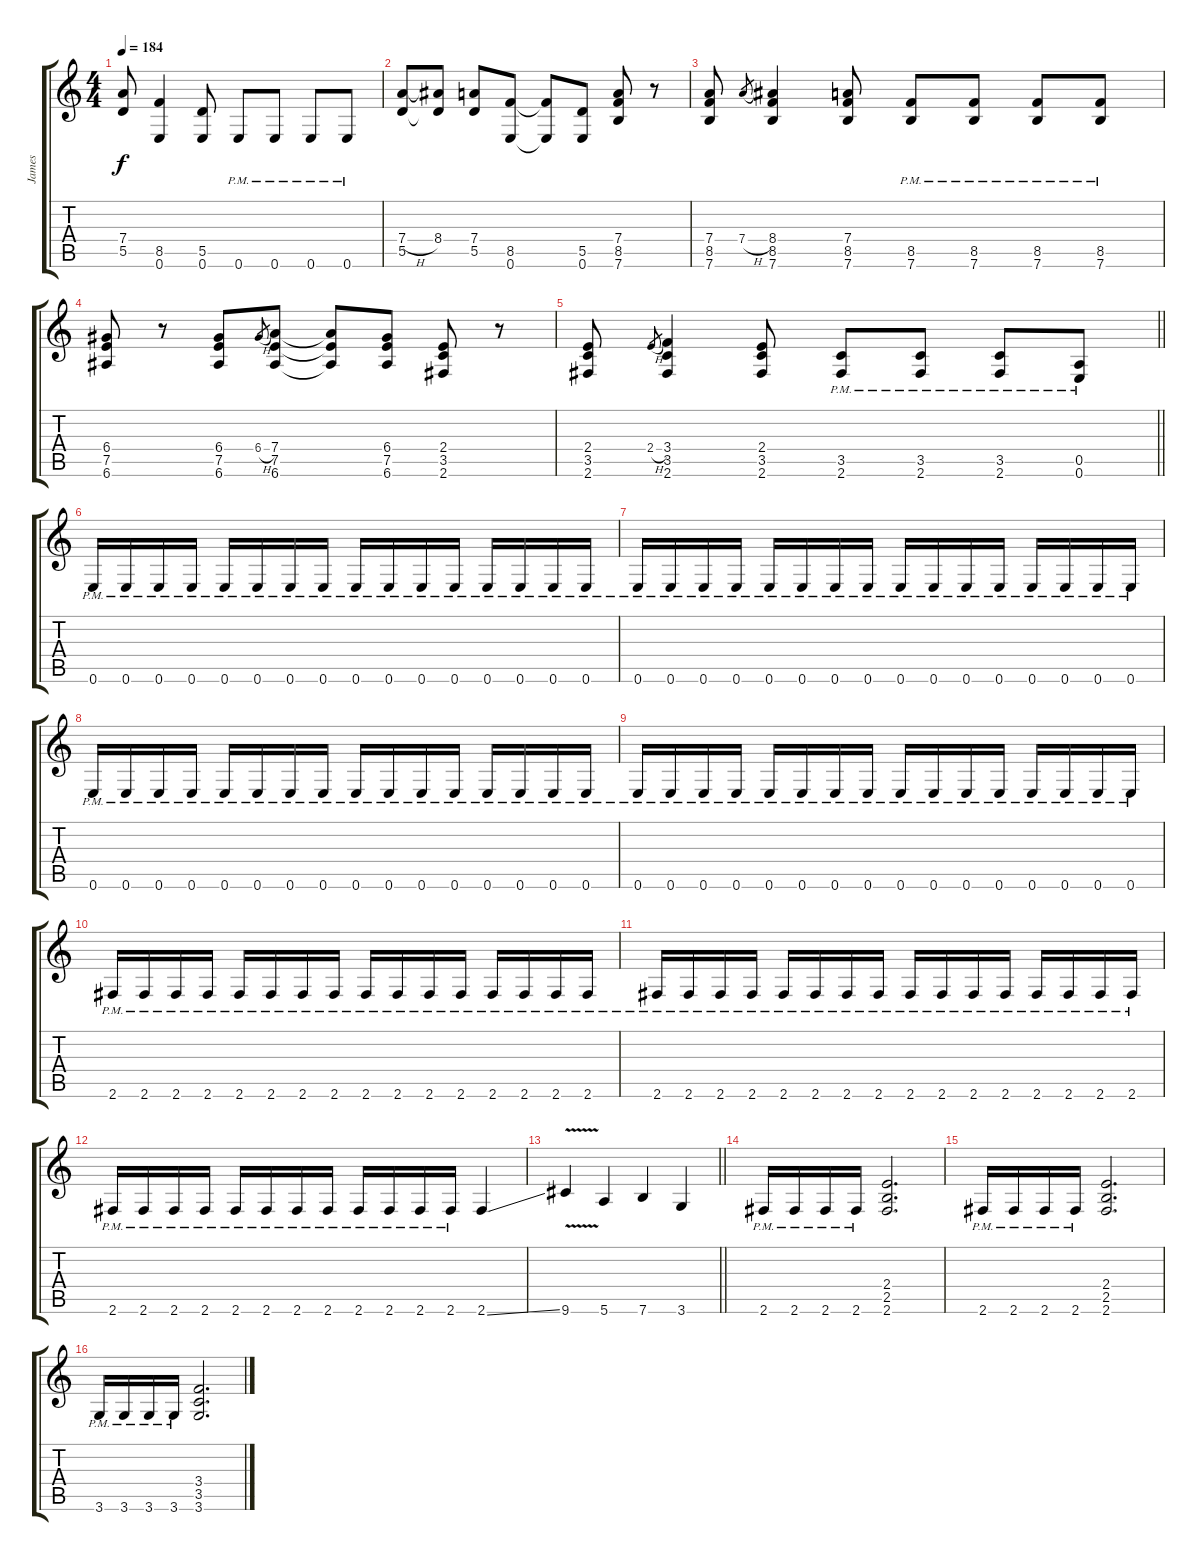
\track ("James" "James") {instrument distortionguitar}
\staff {score tabs}
\tuning (E4 B3 G3 D3 A2 E2) {hide}
\ts (4 4)
\tempo 184
\clef g2
\ks c
(7.4 5.5).8{dy f} (8.5 0.6).4 (5.5 0.6).8 0.6{pm}.8 0.6{pm}.8 0.6{pm}.8 0.6{pm}.8 |
(7.4{h} 5.5).8 (8.4 5.5{t}).8 (7.4 5.5).8 (8.5 0.6).8 (8.5{t} 0.6{t}).8 (5.5 0.6).8 (7.4 8.5 7.6).8 r.8 |
(7.4 8.5 7.6).8 7.4{h}.8{gr} (8.4 8.5 7.6).4 (7.4 8.5 7.6).8 (8.5{pm} 7.6{pm}).8 (8.5{pm} 7.6{pm}).8 (8.5{pm} 7.6{pm}).8 (8.5{pm} 7.6{pm}).8 |
(6.4 7.5 6.6).8 r.8 (6.4 7.5 6.6).8 6.4{h}.8{gr} (7.4 7.5 6.6).8 (7.4{t} 7.5{t} 6.6{t}).8 (6.4 7.5 6.6).8 (2.4 3.5 2.6).8 r.8 |
\barLineRight lightlight
(2.4 3.5 2.6).8 2.4{h}.8{gr} (3.4 3.5 2.6).4 (2.4 3.5 2.6).8 (3.5{pm} 2.6{pm}).8 (3.5{pm} 2.6{pm}).8 (3.5{pm} 2.6{pm}).8 (0.5{pm} 0.6{pm}).8 |
0.6{pm}.16 0.6{pm}.16 0.6{pm}.16 0.6{pm}.16 0.6{pm}.16 0.6{pm}.16 0.6{pm}.16 0.6{pm}.16 0.6{pm}.16 0.6{pm}.16 0.6{pm}.16 0.6{pm}.16 0.6{pm}.16 0.6{pm}.16 0.6{pm}.16 0.6{pm}.16 |
0.6{pm}.16 0.6{pm}.16 0.6{pm}.16 0.6{pm}.16 0.6{pm}.16 0.6{pm}.16 0.6{pm}.16 0.6{pm}.16 0.6{pm}.16 0.6{pm}.16 0.6{pm}.16 0.6{pm}.16 0.6{pm}.16 0.6{pm}.16 0.6{pm}.16 0.6{pm}.16 |
0.6{pm}.16 0.6{pm}.16 0.6{pm}.16 0.6{pm}.16 0.6{pm}.16 0.6{pm}.16 0.6{pm}.16 0.6{pm}.16 0.6{pm}.16 0.6{pm}.16 0.6{pm}.16 0.6{pm}.16 0.6{pm}.16 0.6{pm}.16 0.6{pm}.16 0.6{pm}.16 |
0.6{pm}.16 0.6{pm}.16 0.6{pm}.16 0.6{pm}.16 0.6{pm}.16 0.6{pm}.16 0.6{pm}.16 0.6{pm}.16 0.6{pm}.16 0.6{pm}.16 0.6{pm}.16 0.6{pm}.16 0.6{pm}.16 0.6{pm}.16 0.6{pm}.16 0.6{pm}.16 |
2.6{pm}.16 2.6{pm}.16 2.6{pm}.16 2.6{pm}.16 2.6{pm}.16 2.6{pm}.16 2.6{pm}.16 2.6{pm}.16 2.6{pm}.16 2.6{pm}.16 2.6{pm}.16 2.6{pm}.16 2.6{pm}.16 2.6{pm}.16 2.6{pm}.16 2.6{pm}.16 |
2.6{pm}.16 2.6{pm}.16 2.6{pm}.16 2.6{pm}.16 2.6{pm}.16 2.6{pm}.16 2.6{pm}.16 2.6{pm}.16 2.6{pm}.16 2.6{pm}.16 2.6{pm}.16 2.6{pm}.16 2.6{pm}.16 2.6{pm}.16 2.6{pm}.16 2.6{pm}.16 |
2.6{pm}.16 2.6{pm}.16 2.6{pm}.16 2.6{pm}.16 2.6{pm}.16 2.6{pm}.16 2.6{pm}.16 2.6{pm}.16 2.6{pm}.16 2.6{pm}.16 2.6{pm}.16 2.6{pm}.16 2.6{ss}.4 |
\barLineRight lightlight
9.6{v}.4 5.6.4 7.6.4 3.6.4 |
2.6{pm}.16 2.6{pm}.16 2.6{pm}.16 2.6{pm}.16 (2.4 2.5 2.6).2{d} |
2.6{pm}.16 2.6{pm}.16 2.6{pm}.16 2.6{pm}.16 (2.4 2.5 2.6).2{d} |
3.6{pm}.16 3.6{pm}.16 3.6{pm}.16 3.6{pm}.16 (3.4 3.5 3.6).2{d}
